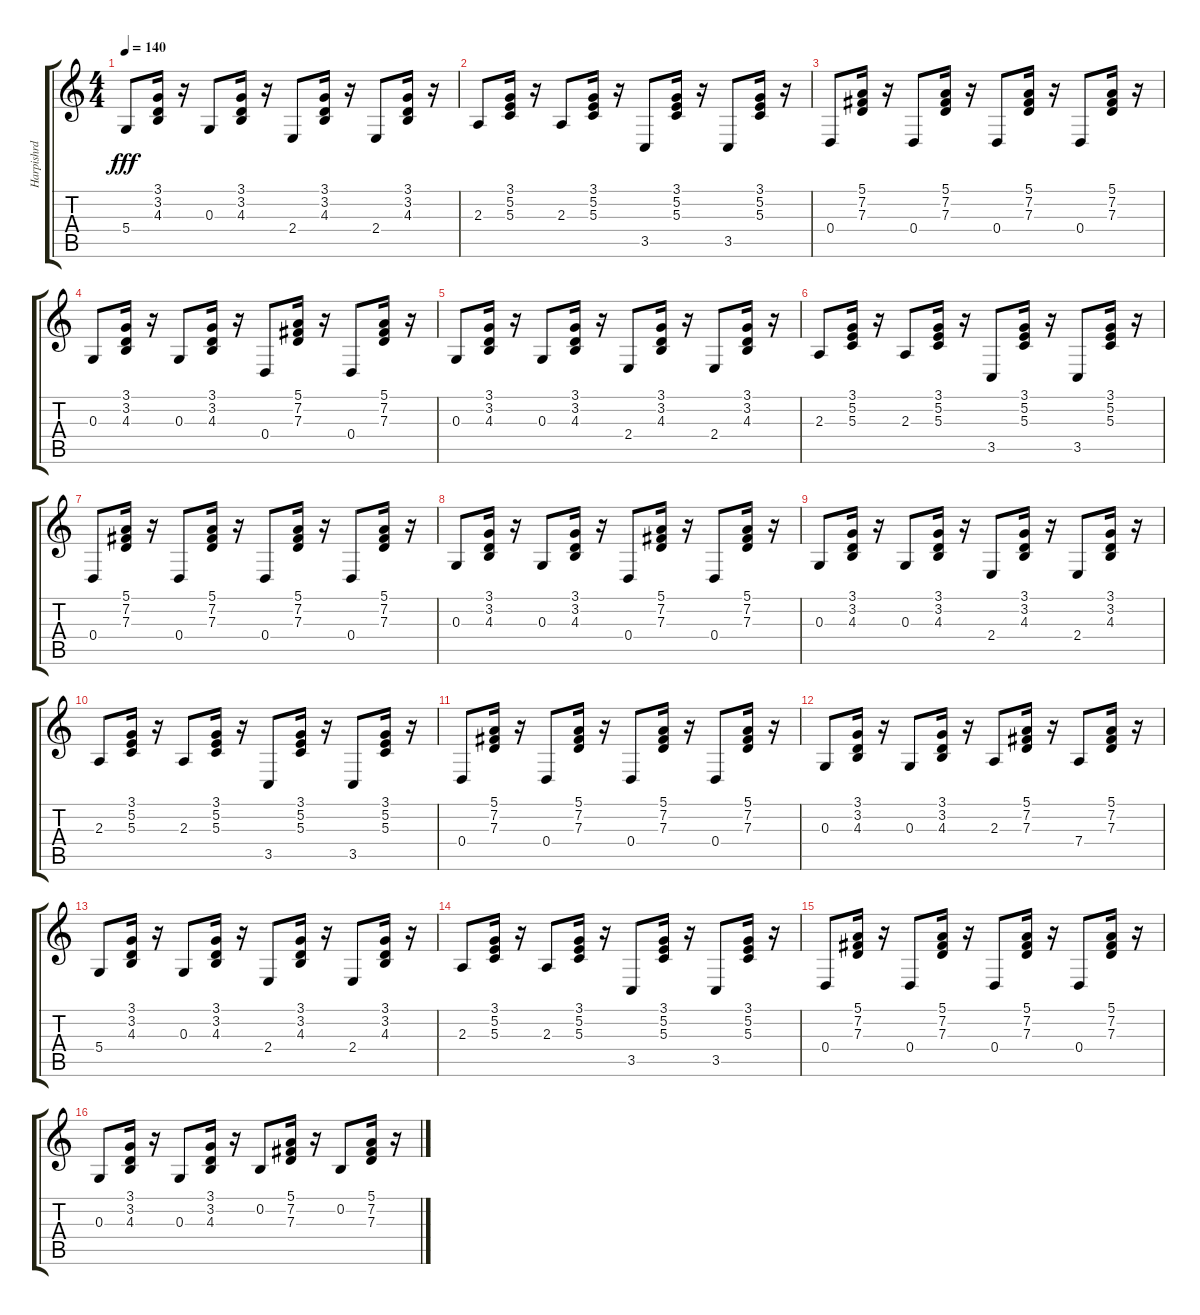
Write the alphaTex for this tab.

\track ("Harpishrd" "Harpishrd") {instrument harpsichord}
\staff {score tabs}
\tuning (E4 B3 G3 D3 A2 E2) {hide}
\ts (4 4)
\tempo 140
\clef g2
\ks c
5.4.8{dy fff instrument harpsichord} (3.1 3.2 4.3).16 r.16 0.3.8 (3.1 3.2 4.3).16 r.16 2.4.8 (3.1 3.2 4.3).16 r.16 2.4.8 (3.1 3.2 4.3).16 r.16 |
2.3.8 (3.1 5.2 5.3).16 r.16 2.3.8 (3.1 5.2 5.3).16 r.16 3.5.8 (3.1 5.2 5.3).16 r.16 3.5.8 (3.1 5.2 5.3).16 r.16 |
0.4.8 (5.1 7.2 7.3).16 r.16 0.4.8 (5.1 7.2 7.3).16 r.16 0.4.8 (5.1 7.2 7.3).16 r.16 0.4.8 (5.1 7.2 7.3).16 r.16 |
0.3.8 (3.1 3.2 4.3).16 r.16 0.3.8 (3.1 3.2 4.3).16 r.16 0.4.8 (5.1 7.2 7.3).16 r.16 0.4.8 (5.1 7.2 7.3).16 r.16 |
0.3.8 (3.1 3.2 4.3).16 r.16 0.3.8 (3.1 3.2 4.3).16 r.16 2.4.8 (3.1 3.2 4.3).16 r.16 2.4.8 (3.1 3.2 4.3).16 r.16 |
2.3.8 (3.1 5.2 5.3).16 r.16 2.3.8 (3.1 5.2 5.3).16 r.16 3.5.8 (3.1 5.2 5.3).16 r.16 3.5.8 (3.1 5.2 5.3).16 r.16 |
0.4.8 (5.1 7.2 7.3).16 r.16 0.4.8 (5.1 7.2 7.3).16 r.16 0.4.8 (5.1 7.2 7.3).16 r.16 0.4.8 (5.1 7.2 7.3).16 r.16 |
0.3.8 (3.1 3.2 4.3).16 r.16 0.3.8 (3.1 3.2 4.3).16 r.16 0.4.8 (5.1 7.2 7.3).16 r.16 0.4.8 (5.1 7.2 7.3).16 r.16 |
0.3.8 (3.1 3.2 4.3).16 r.16 0.3.8 (3.1 3.2 4.3).16 r.16 2.4.8 (3.1 3.2 4.3).16 r.16 2.4.8 (3.1 3.2 4.3).16 r.16 |
2.3.8 (3.1 5.2 5.3).16 r.16 2.3.8 (3.1 5.2 5.3).16 r.16 3.5.8 (3.1 5.2 5.3).16 r.16 3.5.8 (3.1 5.2 5.3).16 r.16 |
0.4.8 (5.1 7.2 7.3).16 r.16 0.4.8 (5.1 7.2 7.3).16 r.16 0.4.8 (5.1 7.2 7.3).16 r.16 0.4.8 (5.1 7.2 7.3).16 r.16 |
0.3.8 (3.1 3.2 4.3).16 r.16 0.3.8 (3.1 3.2 4.3).16 r.16 2.3.8 (5.1 7.2 7.3).16 r.16 7.4.8 (5.1 7.2 7.3).16 r.16 |
5.4.8 (3.1 3.2 4.3).16 r.16 0.3.8 (3.1 3.2 4.3).16 r.16 2.4.8 (3.1 3.2 4.3).16 r.16 2.4.8 (3.1 3.2 4.3).16 r.16 |
2.3.8 (3.1 5.2 5.3).16 r.16 2.3.8 (3.1 5.2 5.3).16 r.16 3.5.8 (3.1 5.2 5.3).16 r.16 3.5.8 (3.1 5.2 5.3).16 r.16 |
0.4.8 (5.1 7.2 7.3).16 r.16 0.4.8 (5.1 7.2 7.3).16 r.16 0.4.8 (5.1 7.2 7.3).16 r.16 0.4.8 (5.1 7.2 7.3).16 r.16 |
0.3.8 (3.1 3.2 4.3).16 r.16 0.3.8 (3.1 3.2 4.3).16 r.16 0.2.8 (5.1 7.2 7.3).16 r.16 0.2.8 (5.1 7.2 7.3).16 r.16
